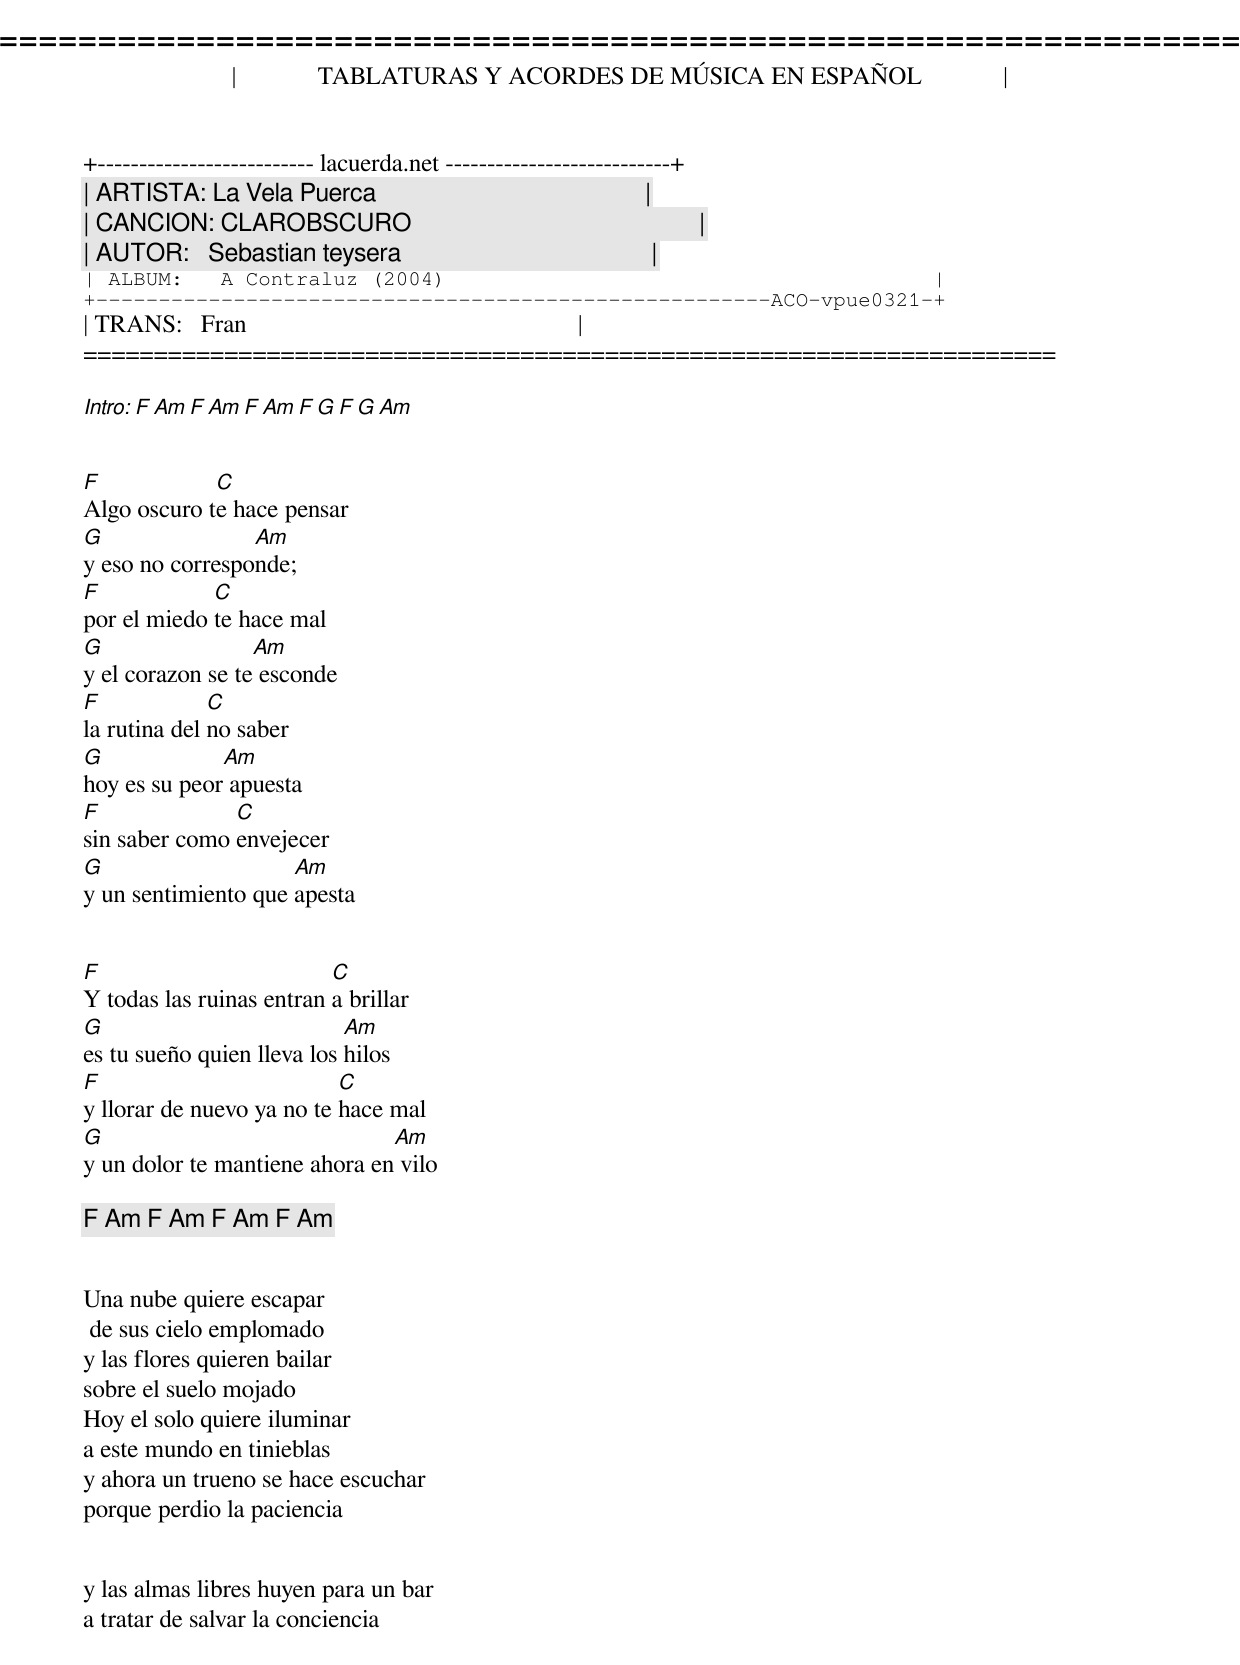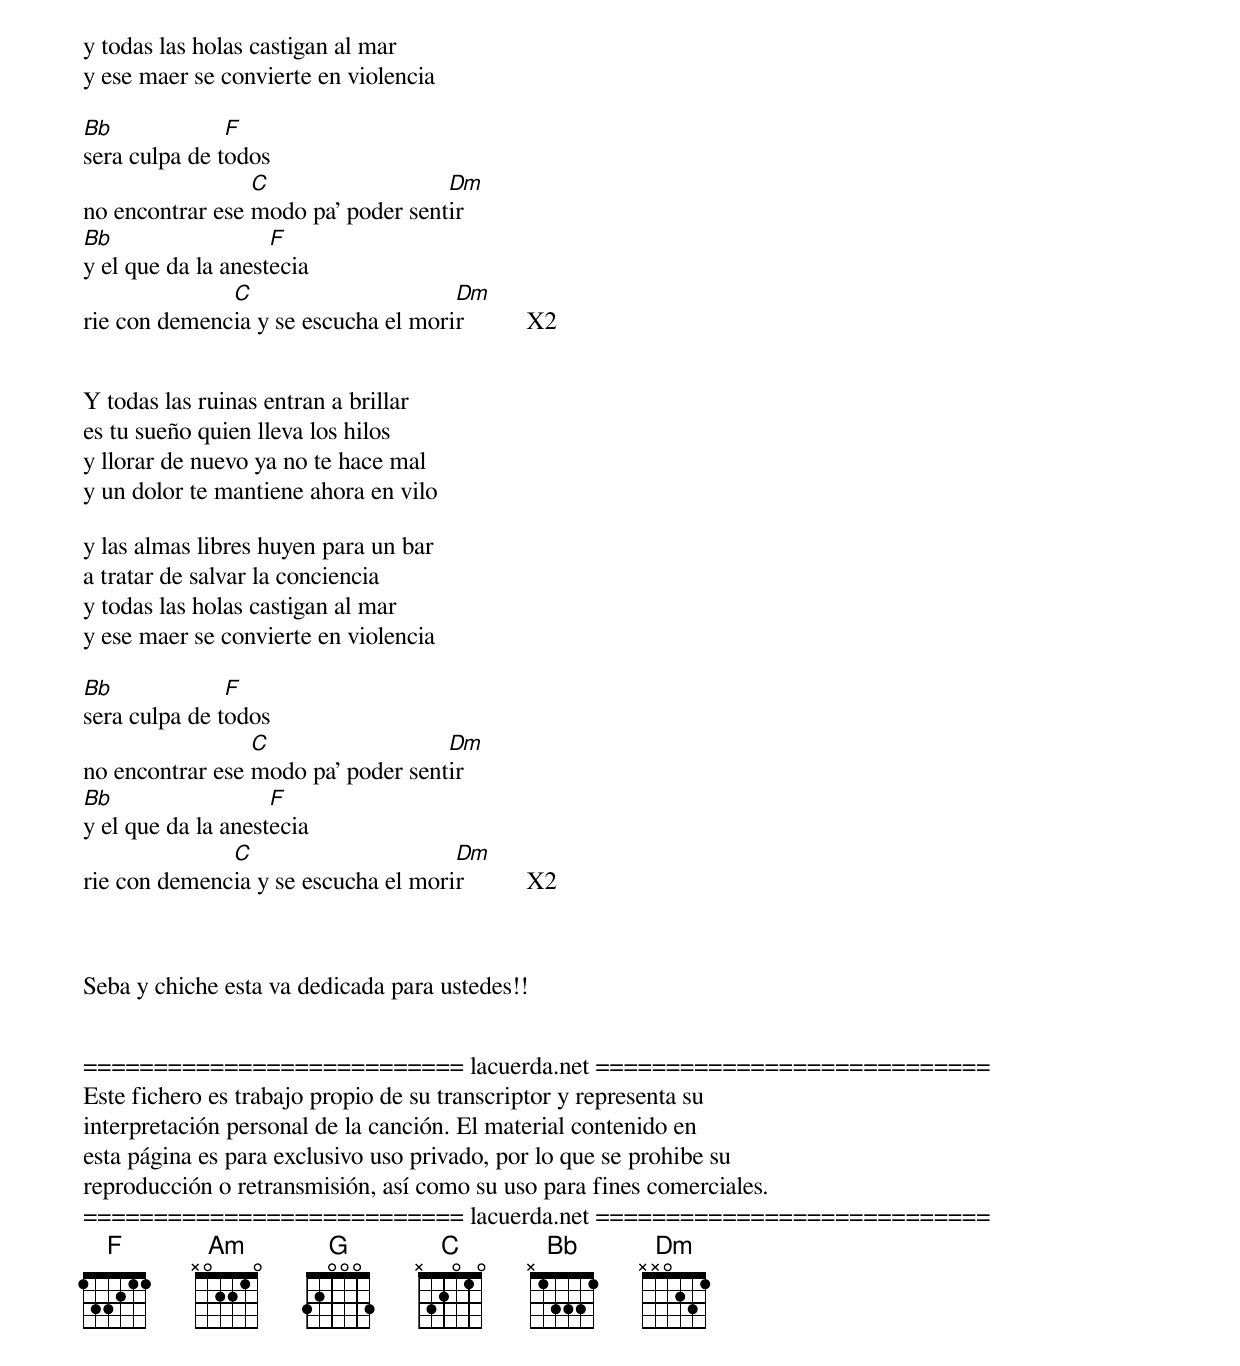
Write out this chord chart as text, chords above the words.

=====================================================================
|             TABLATURAS Y ACORDES DE MÚSICA EN ESPAÑOL             |
+-------------------------- lacuerda.net ---------------------------+
| ARTISTA: La Vela Puerca                                           |
| CANCION: CLAROBSCURO                                              |
| AUTOR:   Sebastian teysera                                        |
| ALBUM:   A Contraluz (2004)                                       |
+------------------------------------------------------ACO-vpue0321-+
| TRANS:   Fran                                                     |
=====================================================================

Intro: F Am F Am F Am F G F G Am


F            C
Algo oscuro te hace pensar
G                Am
y eso no corresponde;
F            C
por el miedo te hace mal
G                 Am
y el corazon se te esconde
F             C
la rutina del no saber
G             Am
hoy es su peor apuesta
F              C
sin saber como envejecer
G                    Am
y un sentimiento que apesta


F                         C
Y todas las ruinas entran a brillar
G                           Am
es tu sueño quien lleva los hilos
F                          C
y llorar de nuevo ya no te hace mal
G                              Am
y un dolor te mantiene ahora en vilo

    [ F Am F Am F Am F Am]


Una nube quiere escapar
 de sus cielo emplomado
y las flores quieren bailar
sobre el suelo mojado
Hoy el solo quiere iluminar
a este mundo en tinieblas
y ahora un trueno se hace escuchar
porque perdio la paciencia


y las almas libres huyen para un bar
a tratar de salvar la conciencia
y todas las holas castigan al mar
y ese maer se convierte en violencia

Bb             F
sera culpa de todos
                 C                  Dm
no encontrar ese modo pa' poder sentir
Bb                  F
y el que da la anestecia
              C                      Dm
rie con demencia y se escucha el morir          X2


Y todas las ruinas entran a brillar
es tu sueño quien lleva los hilos
y llorar de nuevo ya no te hace mal
y un dolor te mantiene ahora en vilo

y las almas libres huyen para un bar
a tratar de salvar la conciencia
y todas las holas castigan al mar
y ese maer se convierte en violencia

Bb             F
sera culpa de todos
                 C                  Dm
no encontrar ese modo pa' poder sentir
Bb                  F
y el que da la anestecia
              C                      Dm
rie con demencia y se escucha el morir          X2



Seba y chiche esta va dedicada para ustedes!!


=========================== lacuerda.net ============================
Este fichero es trabajo propio de su transcriptor y representa su
interpretación personal de la canción. El material contenido en
esta página es para exclusivo uso privado, por lo que se prohibe su
reproducción o retransmisión, así como su uso para fines comerciales.
=========================== lacuerda.net ============================
